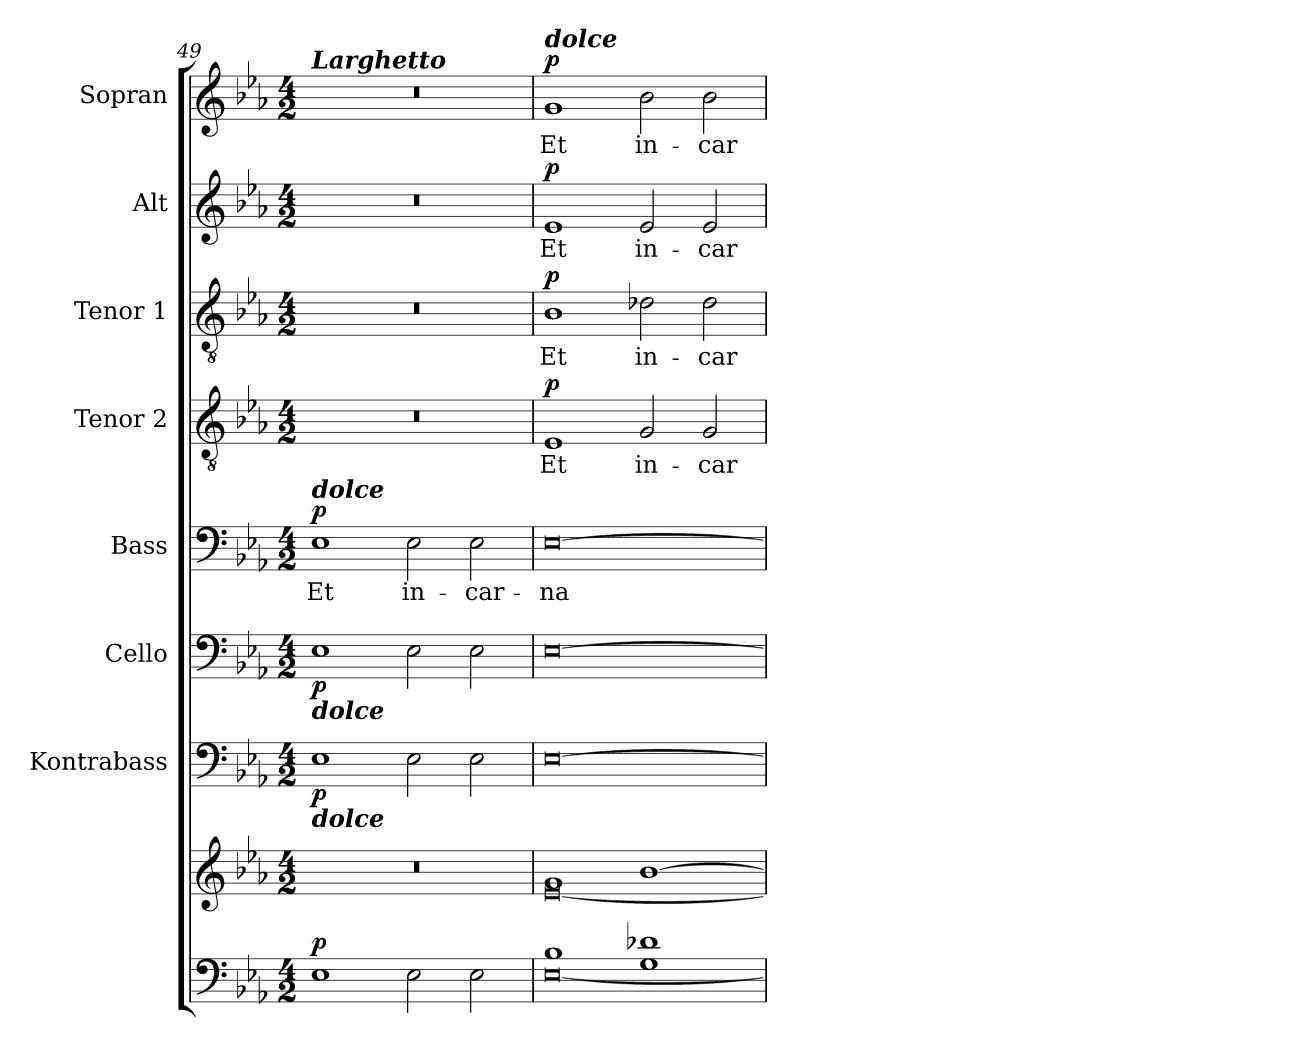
**kern	**kern	**dynam	**kern	**dynam	**kern	**dynam	**kern	**text	**dynam	**kern	**text	**dynam	**kern	**text	**dynam	**kern	**text	**dynam	**kern	**text	**dynam
*part8	*part8	*part8	*part7	*part7	*part6	*part6	*part5	*part5	*part5	*part4	*part4	*part4	*part3	*part3	*part3	*part2	*part2	*part2	*part1	*part1	*part1
*staff9	*staff8	*staff8/9	*staff7	*staff7	*staff6	*staff6	*staff5	*staff5	*staff5	*staff4	*staff4	*staff4	*staff3	*staff3	*staff3	*staff2	*staff2	*staff2	*staff1	*staff1	*staff1
*	*	*	*I"Kontrabass	*	*I"Cello	*	*I"Bass	*	*	*I"Tenor 2	*	*	*I"Tenor 1	*	*	*I"Alt	*	*	*I"Sopran	*	*
*	*	*	*I'Kb.	*	*	*	*I'B.	*	*	*I'T. 2	*	*	*I'T. 1	*	*	*I'A.	*	*	*I'S.	*	*
!!LO:PB:g=z
*clefF4	*clefG2	*	*clefF4	*	*clefF4	*	*clefF4	*	*	*clefGv2	*	*	*clefGv2	*	*	*clefG2	*	*	*clefG2	*	*
*	*	*	*ITrd7c12	*	*	*	*	*	*	*	*	*	*	*	*	*	*	*	*	*	*
*k[b-e-a-]	*k[b-e-a-]	*	*k[b-e-a-]	*	*k[b-e-a-]	*	*k[b-e-a-]	*	*	*k[b-e-a-]	*	*	*k[b-e-a-]	*	*	*k[b-e-a-]	*	*	*k[b-e-a-]	*	*
*E-:	*E-:	*	*E-:	*	*E-:	*	*E-:	*	*	*E-:	*	*	*E-:	*	*	*E-:	*	*	*E-:	*	*
*M4/2	*M4/2	*	*M4/2	*	*M4/2	*	*M4/2	*	*	*M4/2	*	*	*M4/2	*	*	*M4/2	*	*	*M4/2	*	*
=49	=49	=49	=49	=49	=49	=49	=49	=49	=49	=49	=49	=49	=49	=49	=49	=49	=49	=49	=49	=49	=49
!	!	!	!	!	!	!	!	!	!	!	!	!	!	!	!	!	!	!	!LO:TX:a:Bi:t=Larghetto	!	!
!	!	!	!	!	!	!	!LO:TX:a:Bi:t=dolce	!	!	!	!	!	!	!	!	!	!	!	!	!	!
!	!	!	!	!	!LO:TX:b:Bi:t=dolce	!	!	!	!	!	!	!	!	!	!	!	!	!	!	!	!
!	!	!	!LO:TX:b:Bi:t=dolce	!	!	!	!	!	!	!	!	!	!	!	!	!	!	!	!	!	!
!	!	!LO:DY:a=2	!	!LO:DY:b	!	!LO:DY:b	!	!LO:LY:b	!LO:DY:a	!	!	!	!	!	!	!	!	!	!	!	!
1E-	0r	p	1EE-	p	1E-	p	1E-	Et	p	0r	.	.	0r	.	.	0r	.	.	0r	.	.
!	!	!	!	!	!	!	!	!LO:LY:b	!	!	!	!	!	!	!	!	!	!	!	!	!
2E-\	.	.	2EE-\	.	2E-\	.	2E-\	in-	.	.	.	.	.	.	.	.	.	.	.	.	.
!	!	!	!	!	!	!	!	!LO:LY:b	!	!	!	!	!	!	!	!	!	!	!	!	!
2E-\	.	.	2EE-\	.	2E-\	.	2E-\	-car-	.	.	.	.	.	.	.	.	.	.	.	.	.
=50	=50	=50	=50	=50	=50	=50	=50	=50	=50	=50	=50	=50	=50	=50	=50	=50	=50	=50	=50	=50	=50
*^	*^	*	*	*	*	*	*	*	*	*	*	*	*	*	*	*	*	*	*	*	*
!	!	!	!	!	!	!	!	!	!	!	!	!	!	!	!	!	!	!	!	!	!LO:TX:a:Bi:t=dolce	!	!
!	!	!	!	!	!	!	!	!	!	!LO:LY:b	!	!	!LO:LY:b	!LO:DY:a	!	!LO:LY:b	!LO:DY:a	!	!LO:LY:b	!LO:DY:a	!	!LO:LY:b	!LO:DY:a
1B-	[<0E-	1g	[<0e-	.	[0EE-	.	[0E-	.	[0E-	-na-	.	1E-	Et	p	1B-	Et	p	1e-	Et	p	1g	Et	p
!	!	!	!	!	!	!	!	!	!	!	!	!	!LO:LY:b	!	!	!LO:LY:b	!	!	!LO:LY:b	!	!	!LO:LY:b	!
1G 1d-X	.	[>1b-	.	.	.	.	.	.	.	.	.	2G/	in-	.	2d-X\	in-	.	2e-/	in-	.	2b-\	in-	.
!	!	!	!	!	!	!	!	!	!	!	!	!	!LO:LY:b	!	!	!LO:LY:b	!	!	!LO:LY:b	!	!	!LO:LY:b	!
.	.	.	.	.	.	.	.	.	.	.	.	2G/	-car-	.	2d-\	-car-	.	2e-/	-car-	.	2b-\	-car-	.
*v	*v	*	*	*	*	*	*	*	*	*	*	*	*	*	*	*	*	*	*	*	*	*	*
*	*v	*v	*	*	*	*	*	*	*	*	*	*	*	*	*	*	*	*	*	*	*	*
=	=	=	=	=	=	=	=	=	=	=	=	=	=	=	=	=	=	=	=	=	=
*-	*-	*-	*-	*-	*-	*-	*-	*-	*-	*-	*-	*-	*-	*-	*-	*-	*-	*-	*-	*-	*-
